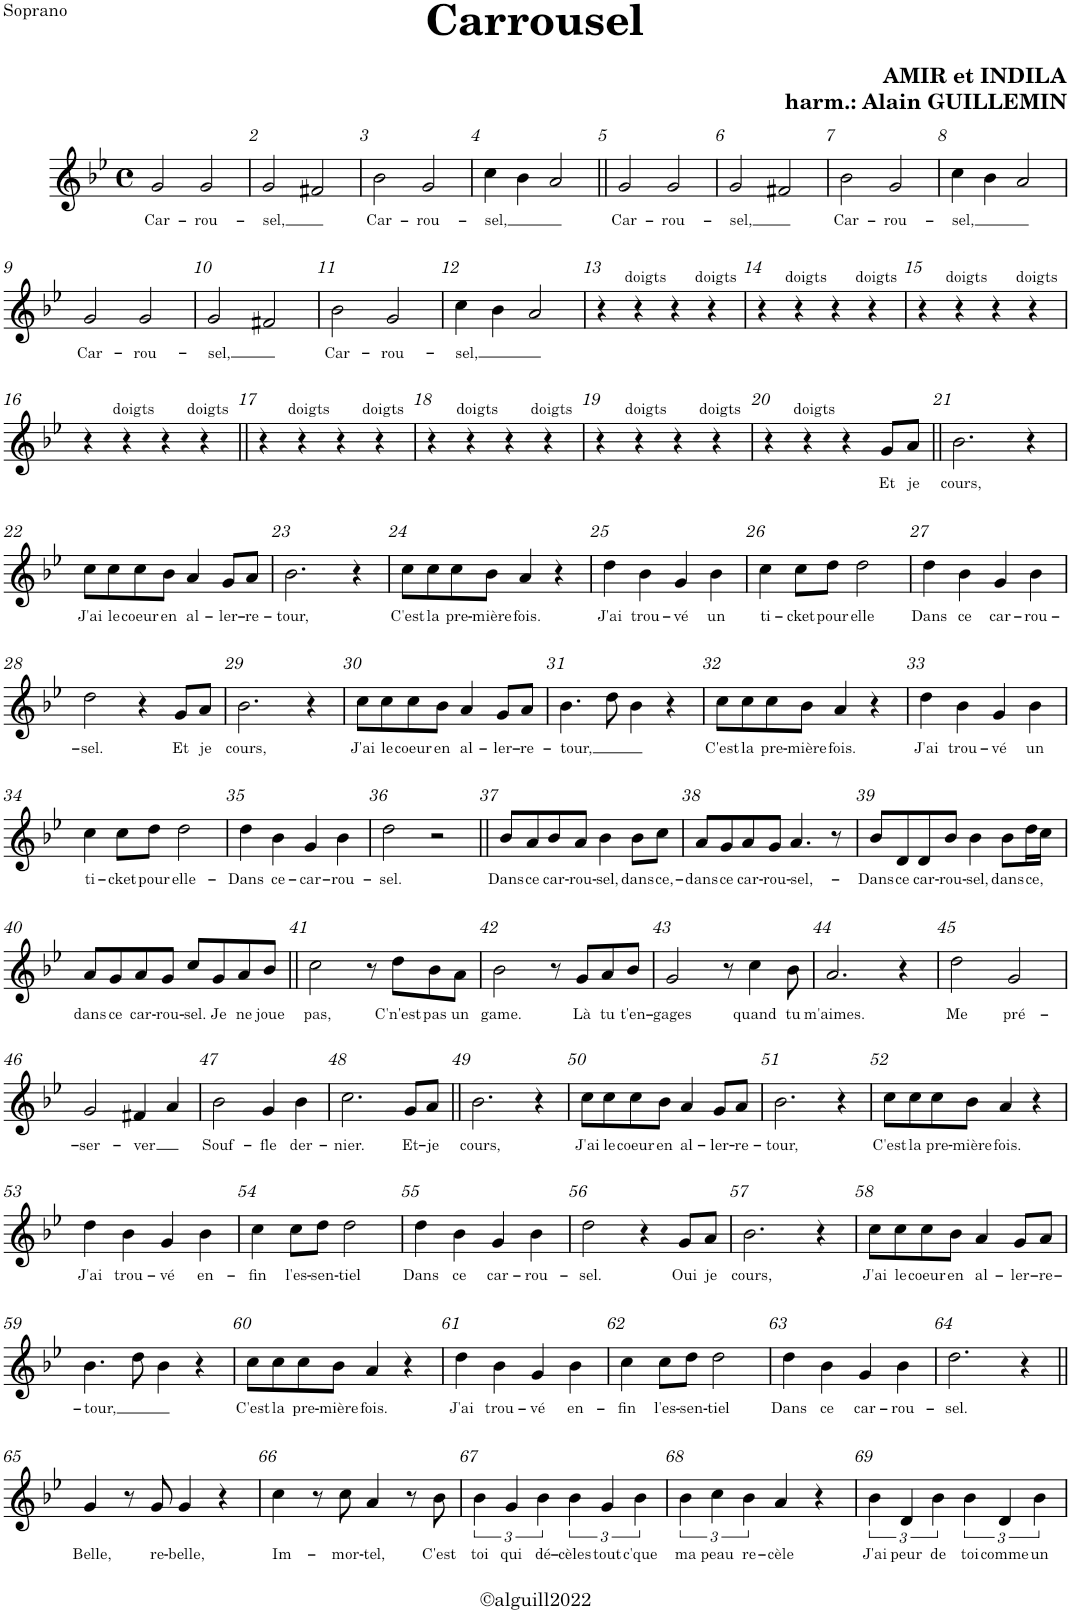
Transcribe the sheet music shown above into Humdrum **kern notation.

**kern	**text
*part1	*part1
*staff1	*staff1
*I"Soprano	*
*I'S	*
*clefG2	*
*k[b-e-]	*
*g:	*
*M4/4	*
*met(c)	*
=1	=1
!	!LO:LY:b
2g/	Car-
!	!LO:LY:b
2g/	-rou-
=2	=2
!	!LO:LY:b
2g/	-sel,
2f#X/	.
=3	=3
!	!LO:LY:b
2b-\	Car-
!	!LO:LY:b
2g/	-rou-
=4	=4
!	!LO:LY:b
4cc\	-sel,
4b-\	.
2a/	.
=5||	=5||
!	!LO:LY:b
2g/	Car-
!	!LO:LY:b
2g/	-rou-
=6	=6
!	!LO:LY:b
2g/	-sel,
2f#X/	.
=7	=7
!	!LO:LY:b
2b-\	Car-
!	!LO:LY:b
2g/	-rou-
=8	=8
!	!LO:LY:b
4cc\	-sel,
4b-\	.
2a/	.
!!LO:LB:g=z
=9	=9
!	!LO:LY:b
2g/	Car-
!	!LO:LY:b
2g/	-rou-
=10	=10
!	!LO:LY:b
2g/	-sel,
2f#X/	.
=11	=11
!	!LO:LY:b
2b-\	Car-
!	!LO:LY:b
2g/	-rou-
=12	=12
!	!LO:LY:b
4cc\	-sel,
4b-\	.
2a/	.
=13	=13
*^	*
*	*^	*
4r	8.ryy	3%2ryy	.
!	!LO:TX:a:t=doigts	!	!
.	2ryy	.	.
4r	.	.	.
4r	.	.	.
!	!	!LO:TX:a:t=doigts	!
.	.	3ryy	.
.	4ryy	.	.
4r	.	.	.
.	16ryy	.	.
=14	=14	=14	=14
4r	8.ryy	3%2ryy	.
!	!LO:TX:a:t=doigts	!	!
.	2ryy	.	.
4r	.	.	.
4r	.	.	.
!	!	!LO:TX:a:t=doigts	!
.	.	3ryy	.
.	4ryy	.	.
4r	.	.	.
.	16ryy	.	.
=15	=15	=15	=15
4r	8.ryy	3%2ryy	.
!	!LO:TX:a:t=doigts	!	!
.	2ryy	.	.
4r	.	.	.
4r	.	.	.
!	!	!LO:TX:a:t=doigts	!
.	.	3ryy	.
.	4ryy	.	.
4r	.	.	.
.	16ryy	.	.
!!LO:LB:g=z	!!	!!
=16	=16	=16	=16
4r	8.ryy	3%2ryy	.
!	!LO:TX:a:t=doigts	!	!
.	2ryy	.	.
4r	.	.	.
4r	.	.	.
!	!	!LO:TX:a:t=doigts	!
.	.	3ryy	.
.	4ryy	.	.
4r	.	.	.
.	16ryy	.	.
=17||	=17||	=17||	=17||
4r	8.ryy	3%2ryy	.
!	!LO:TX:a:t=doigts	!	!
.	2ryy	.	.
4r	.	.	.
4r	.	.	.
!	!	!LO:TX:a:t=doigts	!
.	.	3ryy	.
.	4ryy	.	.
4r	.	.	.
.	16ryy	.	.
=18	=18	=18	=18
4r	8.ryy	3%2ryy	.
!	!LO:TX:a:t=doigts	!	!
.	2ryy	.	.
4r	.	.	.
4r	.	.	.
!	!	!LO:TX:a:t=doigts	!
.	.	3ryy	.
.	4ryy	.	.
4r	.	.	.
.	16ryy	.	.
=19	=19	=19	=19
4r	8.ryy	3%2ryy	.
!	!LO:TX:a:t=doigts	!	!
.	2ryy	.	.
4r	.	.	.
4r	.	.	.
!	!	!LO:TX:a:t=doigts	!
.	.	3ryy	.
.	4ryy	.	.
4r	.	.	.
.	16ryy	.	.
*	*v	*v	*
=20	=20	=20
4r	8.ryy	.
!	!LO:TX:a:t=doigts	!
.	2ryy	.
4r	.	.
4r	.	.
.	4ryy	.
!	!	!LO:LY:b
8g/L	.	Et
!	!	!LO:LY:b
8a/J	.	je
.	16ryy	.
=21||	=21||	=21||
!	!	!LO:LY:b
*v	*v	*
2.b-\	cours,
4r	.
!!LO:LB:g=z
=22	=22
!	!LO:LY:b
8cc\L	J'ai
!	!LO:LY:b
8cc\	le
!	!LO:LY:b
8cc\	coeur
!	!LO:LY:b
8b-\J	en
!	!LO:LY:b
4a/	al-
!	!LO:LY:b
8g/L	-ler-
!	!LO:LY:b
8a/J	-re-
=23	=23
!	!LO:LY:b
2.b-\	-tour,
4r	.
=24	=24
!	!LO:LY:b
8cc\L	C'est
!	!LO:LY:b
8cc\	la
!	!LO:LY:b
8cc\	pre-
!	!LO:LY:b
8b-\J	-mière
!	!LO:LY:b
4a/	fois.
4r	.
=25	=25
!	!LO:LY:b
4dd\	J'ai
!	!LO:LY:b
4b-\	trou-
!	!LO:LY:b
4g/	-vé
!	!LO:LY:b
4b-\	un
=26	=26
!	!LO:LY:b
4cc\	ti-
!	!LO:LY:b
8cc\L	-cket
!	!LO:LY:b
8dd\J	pour
!	!LO:LY:b
2dd\	elle
=27	=27
!	!LO:LY:b
4dd\	Dans
!	!LO:LY:b
4b-\	ce
!	!LO:LY:b
4g/	car-
!	!LO:LY:b
4b-\	-rou-
!!LO:LB:g=z
=28	=28
!	!LO:LY:b
2dd\	-sel.
4r	.
!	!LO:LY:b
8g/L	Et
!	!LO:LY:b
8a/J	je
=29	=29
!	!LO:LY:b
2.b-\	cours,
4r	.
=30	=30
!	!LO:LY:b
8cc\L	J'ai
!	!LO:LY:b
8cc\	le
!	!LO:LY:b
8cc\	coeur
!	!LO:LY:b
8b-\J	en
!	!LO:LY:b
4a/	al-
!	!LO:LY:b
8g/L	-ler-
!	!LO:LY:b
8a/J	-re-
=31	=31
!	!LO:LY:b
4.b-\	-tour,
8dd\	.
4b-\	.
4r	.
=32	=32
!	!LO:LY:b
8cc\L	C'est
!	!LO:LY:b
8cc\	la
!	!LO:LY:b
8cc\	pre-
!	!LO:LY:b
8b-\J	-mière
!	!LO:LY:b
4a/	fois.
4r	.
=33	=33
!	!LO:LY:b
4dd\	J'ai
!	!LO:LY:b
4b-\	trou-
!	!LO:LY:b
4g/	-vé
!	!LO:LY:b
4b-\	un
!!LO:LB:g=z
=34	=34
!	!LO:LY:b
4cc\	ti-
!	!LO:LY:b
8cc\L	-cket
!	!LO:LY:b
8dd\J	pour
!	!LO:LY:b
2dd\	elle-
=35	=35
!	!LO:LY:b
4dd\	-Dans
!	!LO:LY:b
4b-\	ce-
!	!LO:LY:b
4g/	-car-
!	!LO:LY:b
4b-\	-rou-
=36	=36
!	!LO:LY:b
2dd\	-sel.
2r	.
=37||	=37||
!	!LO:LY:b
8b-/L	Dans
!	!LO:LY:b
8a/	ce
!	!LO:LY:b
8b-/	car-
!	!LO:LY:b
8a/J	-rou-
!	!LO:LY:b
4b-\	-sel,
!	!LO:LY:b
8b-\L	dans
!	!LO:LY:b
8cc\J	ce,-
=38	=38
!	!LO:LY:b
8a/L	-dans
!	!LO:LY:b
8g/	ce
!	!LO:LY:b
8a/	car-
!	!LO:LY:b
8g/J	-rou-
!	!LO:LY:b
4.a/	-sel,-
8r	.
=39	=39
!	!LO:LY:b
8b-/L	-Dans
!	!LO:LY:b
8d/	ce
!	!LO:LY:b
8d/	car-
!	!LO:LY:b
8b-/J	-rou-
!	!LO:LY:b
4b-\	-sel,
!	!LO:LY:b
8b-\L	dans
!	!LO:LY:b
16dd\L	ce,
16cc\JJ	.
!!LO:LB:g=z
=40	=40
!	!LO:LY:b
8a/L	dans
!	!LO:LY:b
8g/	ce
!	!LO:LY:b
8a/	car-
!	!LO:LY:b
8g/J	-rou-
!	!LO:LY:b
8cc/L	-sel.
!	!LO:LY:b
8g/	Je
!	!LO:LY:b
8a/	ne
!	!LO:LY:b
8b-/J	joue
=41||	=41||
!	!LO:LY:b
2cc\	pas,
8r	.
!	!LO:LY:b
8dd\L	C'n'est
!	!LO:LY:b
8b-\	pas
!	!LO:LY:b
8a\J	un
=42	=42
!	!LO:LY:b
2b-\	game.
8r	.
!	!LO:LY:b
8g/L	Là
!	!LO:LY:b
8a/	tu
!	!LO:LY:b
8b-/J	t'en-
=43	=43
!	!LO:LY:b
2g/	-gages
8r	.
!	!LO:LY:b
4cc\	quand
!	!LO:LY:b
8b-\	tu
=44	=44
!	!LO:LY:b
2.a/	m'aimes.
4r	.
=45	=45
!	!LO:LY:b
2dd\	Me
!	!LO:LY:b
2g/	pré-
!!LO:LB:g=z
=46	=46
!	!LO:LY:b
2g/	-ser-
!	!LO:LY:b
4f#X/	-ver
4a/	.
=47	=47
!	!LO:LY:b
2b-\	Souf-
!	!LO:LY:b
4g/	-fle
!	!LO:LY:b
4b-\	der-
=48	=48
!	!LO:LY:b
2.cc\	-nier.
!	!LO:LY:b
8g/L	Et-
!	!LO:LY:b
8a/J	-je
=49||	=49||
!	!LO:LY:b
2.b-\	cours,
4r	.
=50	=50
!	!LO:LY:b
8cc\L	J'ai
!	!LO:LY:b
8cc\	le
!	!LO:LY:b
8cc\	coeur
!	!LO:LY:b
8b-\J	en
!	!LO:LY:b
4a/	al-
!	!LO:LY:b
8g/L	-ler-
!	!LO:LY:b
8a/J	-re-
=51	=51
!	!LO:LY:b
2.b-\	-tour,
4r	.
=52	=52
!	!LO:LY:b
8cc\L	C'est
!	!LO:LY:b
8cc\	la
!	!LO:LY:b
8cc\	pre-
!	!LO:LY:b
8b-\J	-mière
!	!LO:LY:b
4a/	fois.
4r	.
!!LO:LB:g=z
=53	=53
!	!LO:LY:b
4dd\	J'ai
!	!LO:LY:b
4b-\	trou-
!	!LO:LY:b
4g/	-vé
!	!LO:LY:b
4b-\	en-
=54	=54
!	!LO:LY:b
4cc\	-fin
!	!LO:LY:b
8cc\L	l'es-
!	!LO:LY:b
8dd\J	-sen-
!	!LO:LY:b
2dd\	-tiel
=55	=55
!	!LO:LY:b
4dd\	Dans
!	!LO:LY:b
4b-\	ce
!	!LO:LY:b
4g/	car-
!	!LO:LY:b
4b-\	-rou-
=56	=56
!	!LO:LY:b
2dd\	-sel.
4r	.
!	!LO:LY:b
8g/L	Oui
!	!LO:LY:b
8a/J	je
=57	=57
!	!LO:LY:b
2.b-\	cours,
4r	.
=58	=58
!	!LO:LY:b
8cc\L	J'ai
!	!LO:LY:b
8cc\	le
!	!LO:LY:b
8cc\	coeur
!	!LO:LY:b
8b-\J	en
!	!LO:LY:b
4a/	al-
!	!LO:LY:b
8g/L	-ler-
!	!LO:LY:b
8a/J	-re-
!!LO:LB:g=z
=59	=59
!	!LO:LY:b
4.b-\	-tour,
8dd\	.
4b-\	.
4r	.
=60	=60
!	!LO:LY:b
8cc\L	C'est
!	!LO:LY:b
8cc\	la
!	!LO:LY:b
8cc\	pre-
!	!LO:LY:b
8b-\J	-mière
!	!LO:LY:b
4a/	fois.
4r	.
=61	=61
!	!LO:LY:b
4dd\	J'ai
!	!LO:LY:b
4b-\	trou-
!	!LO:LY:b
4g/	-vé
!	!LO:LY:b
4b-\	en-
=62	=62
!	!LO:LY:b
4cc\	-fin
!	!LO:LY:b
8cc\L	l'es-
!	!LO:LY:b
8dd\J	-sen-
!	!LO:LY:b
2dd\	-tiel
=63	=63
!	!LO:LY:b
4dd\	Dans
!	!LO:LY:b
4b-\	ce
!	!LO:LY:b
4g/	car-
!	!LO:LY:b
4b-\	-rou-
=64	=64
!	!LO:LY:b
2.dd\	-sel.
4r	.
!!LO:LB:g=z
=65||	=65||
!	!LO:LY:b
4g/	Belle,
8r	.
!	!LO:LY:b
8g/	re-
!	!LO:LY:b
4g/	-belle,
4r	.
=66	=66
!	!LO:LY:b
4cc\	Im-
8r	.
!	!LO:LY:b
8cc\	-mor-
!	!LO:LY:b
4a/	-tel,
8r	.
!	!LO:LY:b
8b-\	C'est
=67	=67
!	!LO:LY:b
6b-\	toi
!	!LO:LY:b
6g/	qui
!	!LO:LY:b
6b-\	dé-
!	!LO:LY:b
6b-\	-cèles
!	!LO:LY:b
6g/	tout
!	!LO:LY:b
6b-\	c'que
=68	=68
!	!LO:LY:b
6b-\	ma
!	!LO:LY:b
6cc\	peau
!	!LO:LY:b
6b-\	re-
!	!LO:LY:b
4a/	-cèle
4r	.
=69	=69
!	!LO:LY:b
6b-\	J'ai
!	!LO:LY:b
6d/	peur
!	!LO:LY:b
6b-\	de
!	!LO:LY:b
6b-\	toi
!	!LO:LY:b
6d/	comme
!	!LO:LY:b
6b-\	un
=	=
*-	*-
